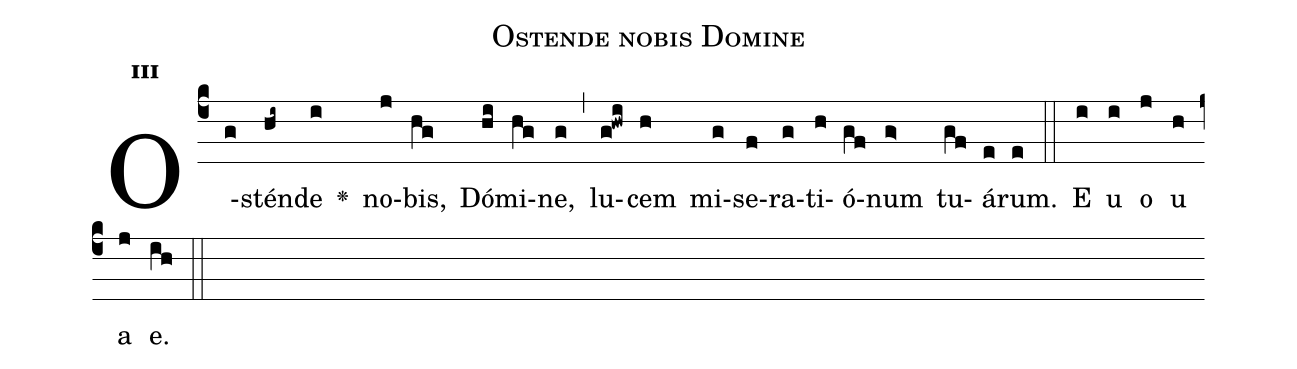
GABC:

name:Ostende nobis Domine;
office-part:Antiphona;
mode:3;
%%
initial-style: 1;
name: Ostende nobis Domine;
book: Antiphonae & Responsoria/Tomus III, p. 38;
occasion: Psalterium Hebdomada II Feria II;
office-part: Laudes Ant. 2;
user-notes: ;
commentary: ;
annotation: 3a;
centering-scheme: english;
fontsize: 12;
font: OFLSortsMillGoudy;
height: 11;
width: 4.5;
%%
(c4)O(g)stén(hi~)de(i) <v>\greheightstar</v>() no(j)bis,(hg) Dó(hi)mi(hg)ne,(g) (,) lu(g!hwi)cem(h) mi(g)se(f)ra(g)ti(h)ó(gf)num(g>) tu(gf)á(e)rum.(e) (::)
E(i) u(i) o(j) u(h) a(j) e.(ih) (::)
